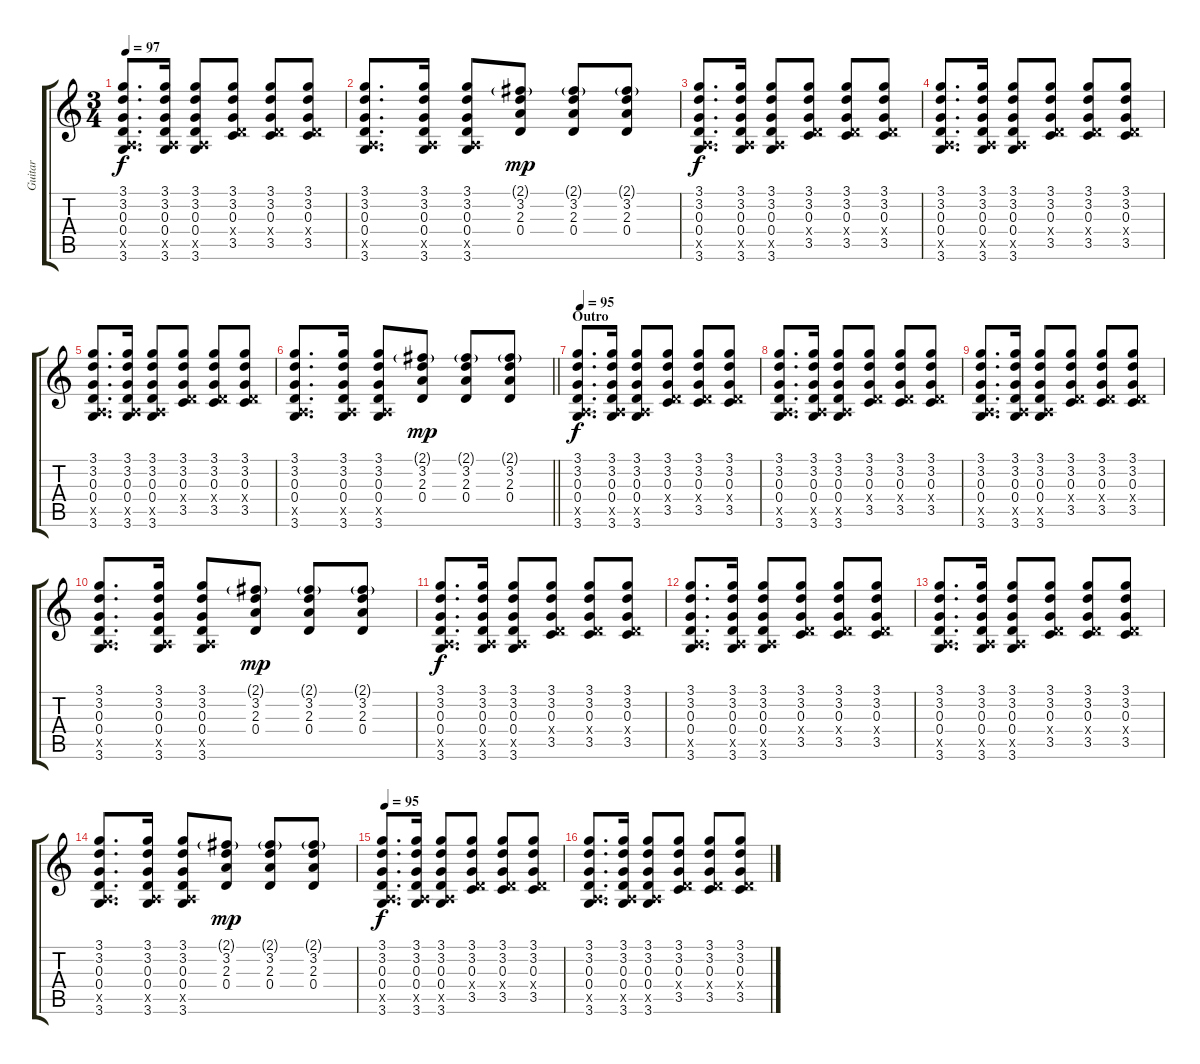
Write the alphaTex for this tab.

\track ("Guitar" "Guitar") {instrument distortionguitar}
\staff {score tabs}
\tuning (E4 B3 G3 D3 A2 E2) {hide}
\ts (3 4)
\tempo 97
\clef g2
\ks c
(3.1 3.2 0.3 0.4 0.5{x} 3.6).8{d dy f} (3.1 3.2 0.3 0.4 0.5{x} 3.6).16 (3.1 3.2 0.3 0.4 0.5{x} 3.6).8 (3.1 3.2 0.3 0.4{x} 3.5).8 (3.1 3.2 0.3 0.4{x} 3.5).8 (3.1 3.2 0.3 0.4{x} 3.5).8 |
(3.1 3.2 0.3 0.4 0.5{x} 3.6).8{d} (3.1 3.2 0.3 0.4 0.5{x} 3.6).16 (3.1 3.2 0.3 0.4 0.5{x} 3.6).8 (2.1{g} 3.2 2.3 0.4).8{dy mp} (2.1{g} 3.2 2.3 0.4).8 (2.1{g} 3.2 2.3 0.4).8 |
(3.1 3.2 0.3 0.4 0.5{x} 3.6).8{d dy f} (3.1 3.2 0.3 0.4 0.5{x} 3.6).16 (3.1 3.2 0.3 0.4 0.5{x} 3.6).8 (3.1 3.2 0.3 0.4{x} 3.5).8 (3.1 3.2 0.3 0.4{x} 3.5).8 (3.1 3.2 0.3 0.4{x} 3.5).8 |
(3.1 3.2 0.3 0.4 0.5{x} 3.6).8{d} (3.1 3.2 0.3 0.4 0.5{x} 3.6).16 (3.1 3.2 0.3 0.4 0.5{x} 3.6).8 (3.1 3.2 0.3 0.4{x} 3.5).8 (3.1 3.2 0.3 0.4{x} 3.5).8 (3.1 3.2 0.3 0.4{x} 3.5).8 |
(3.1 3.2 0.3 0.4 0.5{x} 3.6).8{d} (3.1 3.2 0.3 0.4 0.5{x} 3.6).16 (3.1 3.2 0.3 0.4 0.5{x} 3.6).8 (3.1 3.2 0.3 0.4{x} 3.5).8 (3.1 3.2 0.3 0.4{x} 3.5).8 (3.1 3.2 0.3 0.4{x} 3.5).8 |
\barLineRight lightlight
(3.1 3.2 0.3 0.4 0.5{x} 3.6).8{d} (3.1 3.2 0.3 0.4 0.5{x} 3.6).16 (3.1 3.2 0.3 0.4 0.5{x} 3.6).8 (2.1{g} 3.2 2.3 0.4).8{dy mp} (2.1{g} 3.2 2.3 0.4).8 (2.1{g} 3.2 2.3 0.4).8 |
\section ("" "Outro")
\tempo 95
(3.1 3.2 0.3 0.4 0.5{x} 3.6).8{d dy f volume 10} (3.1 3.2 0.3 0.4 0.5{x} 3.6).16 (3.1 3.2 0.3 0.4 0.5{x} 3.6).8 (3.1 3.2 0.3 0.4{x} 3.5).8 (3.1 3.2 0.3 0.4{x} 3.5).8 (3.1 3.2 0.3 0.4{x} 3.5).8 |
(3.1 3.2 0.3 0.4 0.5{x} 3.6).8{d} (3.1 3.2 0.3 0.4 0.5{x} 3.6).16 (3.1 3.2 0.3 0.4 0.5{x} 3.6).8 (3.1 3.2 0.3 0.4{x} 3.5).8 (3.1 3.2 0.3 0.4{x} 3.5).8 (3.1 3.2 0.3 0.4{x} 3.5).8 |
(3.1 3.2 0.3 0.4 0.5{x} 3.6).8{d} (3.1 3.2 0.3 0.4 0.5{x} 3.6).16 (3.1 3.2 0.3 0.4 0.5{x} 3.6).8 (3.1 3.2 0.3 0.4{x} 3.5).8 (3.1 3.2 0.3 0.4{x} 3.5).8 (3.1 3.2 0.3 0.4{x} 3.5).8 |
(3.1 3.2 0.3 0.4 0.5{x} 3.6).8{d} (3.1 3.2 0.3 0.4 0.5{x} 3.6).16 (3.1 3.2 0.3 0.4 0.5{x} 3.6).8 (2.1{g} 3.2 2.3 0.4).8{dy mp} (2.1{g} 3.2 2.3 0.4).8 (2.1{g} 3.2 2.3 0.4).8 |
(3.1 3.2 0.3 0.4 0.5{x} 3.6).8{d dy f} (3.1 3.2 0.3 0.4 0.5{x} 3.6).16 (3.1 3.2 0.3 0.4 0.5{x} 3.6).8 (3.1 3.2 0.3 0.4{x} 3.5).8 (3.1 3.2 0.3 0.4{x} 3.5).8 (3.1 3.2 0.3 0.4{x} 3.5).8 |
(3.1 3.2 0.3 0.4 0.5{x} 3.6).8{d} (3.1 3.2 0.3 0.4 0.5{x} 3.6).16 (3.1 3.2 0.3 0.4 0.5{x} 3.6).8 (3.1 3.2 0.3 0.4{x} 3.5).8 (3.1 3.2 0.3 0.4{x} 3.5).8 (3.1 3.2 0.3 0.4{x} 3.5).8 |
(3.1 3.2 0.3 0.4 0.5{x} 3.6).8{d} (3.1 3.2 0.3 0.4 0.5{x} 3.6).16 (3.1 3.2 0.3 0.4 0.5{x} 3.6).8 (3.1 3.2 0.3 0.4{x} 3.5).8 (3.1 3.2 0.3 0.4{x} 3.5).8 (3.1 3.2 0.3 0.4{x} 3.5).8 |
(3.1 3.2 0.3 0.4 0.5{x} 3.6).8{d} (3.1 3.2 0.3 0.4 0.5{x} 3.6).16 (3.1 3.2 0.3 0.4 0.5{x} 3.6).8 (2.1{g} 3.2 2.3 0.4).8{dy mp} (2.1{g} 3.2 2.3 0.4).8 (2.1{g} 3.2 2.3 0.4).8 |
\tempo 95
(3.1 3.2 0.3 0.4 0.5{x} 3.6).8{d dy f volume 10} (3.1 3.2 0.3 0.4 0.5{x} 3.6).16 (3.1 3.2 0.3 0.4 0.5{x} 3.6).8 (3.1 3.2 0.3 0.4{x} 3.5).8 (3.1 3.2 0.3 0.4{x} 3.5).8 (3.1 3.2 0.3 0.4{x} 3.5).8 |
(3.1 3.2 0.3 0.4 0.5{x} 3.6).8{d} (3.1 3.2 0.3 0.4 0.5{x} 3.6).16 (3.1 3.2 0.3 0.4 0.5{x} 3.6).8 (3.1 3.2 0.3 0.4{x} 3.5).8 (3.1 3.2 0.3 0.4{x} 3.5).8 (3.1 3.2 0.3 0.4{x} 3.5).8
